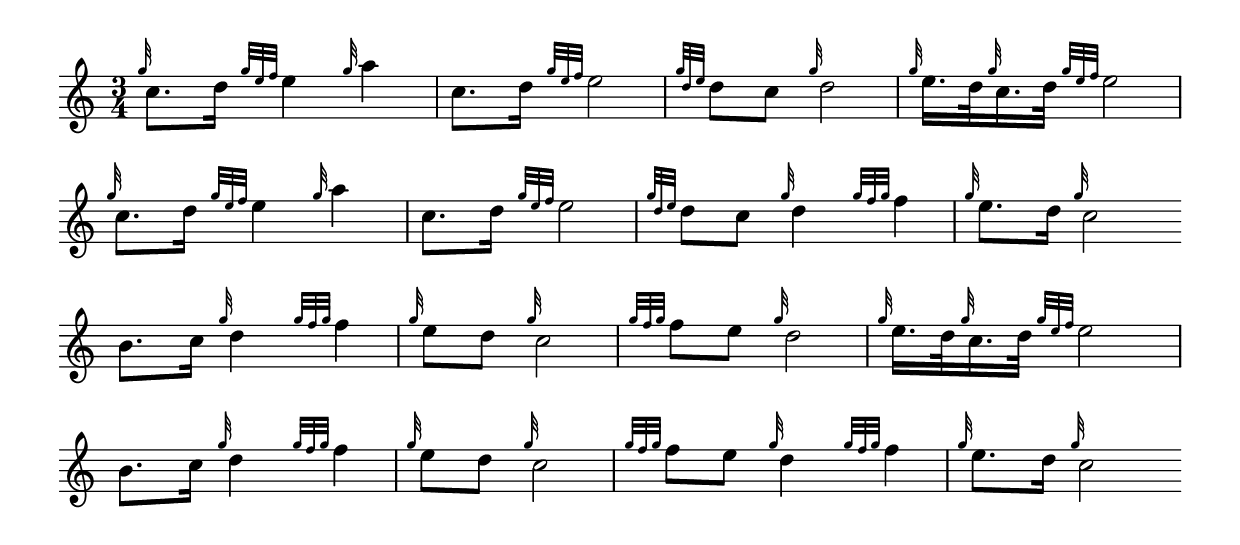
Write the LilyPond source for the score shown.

\include "bagpipe.ly"
melody = {
		\set Staff.midiInstrument = #"bagpipe"
		\hideKeySignature
		\cadenzaOn
		\once \override Score.BreakAlignment #'break-align-orders =
			#(make-vector 3 '(instrument-name
									left-edge
									ambitus
									span-bar
									breathing-sign
									clef
									key-signature
									time-signature
									staff-bar
									custos
									span-bar))
		\time 3/4
		\bar "|:" \grg c8. [ d16 ] \dble e4 \grg A4 \bar "|"
 c8. [ d16 ] \dble e2 \bar "|"
 \dbld d8 [ c8 ] \grg d2 \bar "|"
 \grg e16. [ d32 \grg c16. d32 ] \dble e2 \bar "|" \break

 \grg c8. [ d16 ] \dble e4 \grg A4 \bar "|"
 c8. [ d16 ] \dble e2 \bar "|"
 \dbld d8 [ c8 ] \grg d4 \dblf f4 \bar "|"
 \grg e8. [ d16 ] \grg c2 \bar ":|:" \break

 b8. [ c16 ] \grg d4 \dblf f4 \bar "|"
 \grg e8 [ d8 ] \grg c2 \bar "|"
 \dblf f8 [ e8 ] \grg d2 \bar "|"
 \grg e16. [ d32 \grg c16. d32 ] \dble e2 \bar "|" \break

 b8. [ c16 ] \grg d4 \dblf f4 \bar "|"
 \grg e8 [ d8 ] \grg c2 \bar "|"
 \dblf f8 [ e8 ] \grg d4 \dblf f4 \bar "|"
 \grg e8. [ d16 ] \grg c2 \bar ":|" \break

			}

\score {
	\melody
	\layout {
	indent = 0.0\cm
	\context { \Score \remove "Bar_number_engraver" }
	}
	\header {
	title = "Balmoral"
	meter = "Retreat"
	arranger = "Arr. G. Rooney/The Seaforth Highlanders of Holland"
	}
	
}

